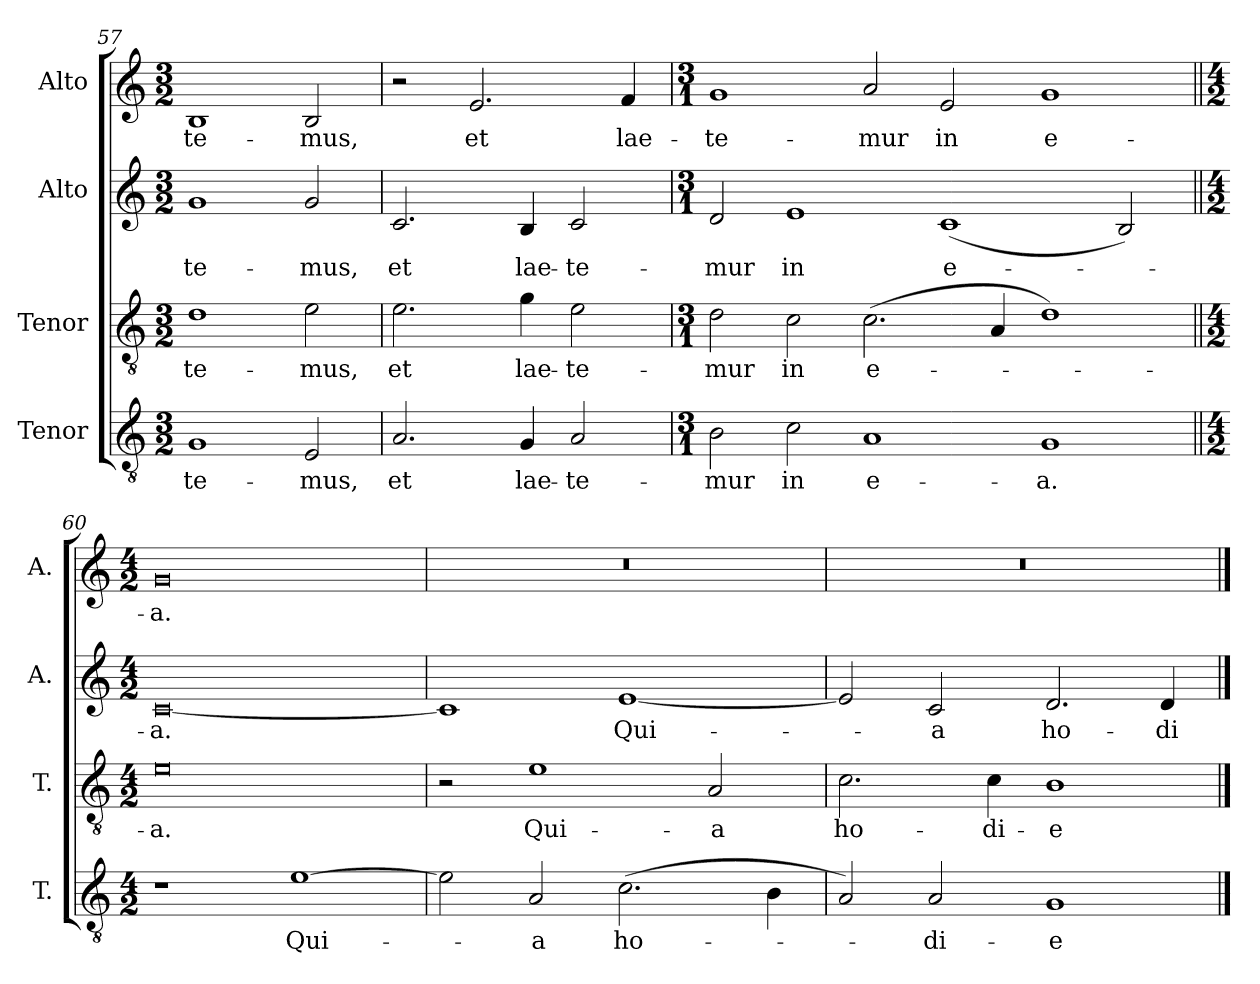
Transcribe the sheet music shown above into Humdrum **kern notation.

**kern	**text	**kern	**text	**kern	**text	**kern	**text
*part4	*part4	*part3	*part3	*part2	*part2	*part1	*part1
*staff4	*staff4	*staff3	*staff3	*staff2	*staff2	*staff1	*staff1
*I"Tenor	*	*I"Tenor	*	*I"Alto	*	*I"Alto	*
*I'T.	*	*I'T.	*	*I'A.	*	*I'A.	*
*clefGv2	*	*clefGv2	*	*clefG2	*	*clefG2	*
*ITrd7c12	*	*ITrd7c12	*	*	*	*	*
*k[]	*	*k[]	*	*k[]	*	*k[]	*
*C:	*	*C:	*	*C:	*	*C:	*
*M3/2	*	*M3/2	*	*M3/2	*	*M3/2	*
=57	=57	=57	=57	=57	=57	=57	=57
!	!LO:LY:b:color=#000000	!	!	!	!	!	!
!	!	!	!LO:LY:b:color=#000000	!	!	!	!
!	!	!	!	!	!LO:LY:b:color=#000000	!	!
!	!	!	!	!	!	!	!LO:LY:b:color=#000000
1GGi	-te-	1Di	-te-	1gi	-te-	1Bi	-te-
!	!LO:LY:b:color=#000000	!	!	!	!	!	!
!	!	!	!LO:LY:b:color=#000000	!	!	!	!
!	!	!	!	!	!LO:LY:b:color=#000000	!	!
!	!	!	!	!	!	!	!LO:LY:b:color=#000000
2EEi/	-mus,	2Ei\	-mus,	2gi/	-mus,	2Bi/	-mus,
=58	=58	=58	=58	=58	=58	=58	=58
!	!LO:LY:b:color=#000000	!	!	!	!	!	!
!	!	!	!LO:LY:b:color=#000000	!	!	!	!
!	!	!	!	!	!LO:LY:b:color=#000000	!	!
2.AAi/	et	2.Ei\	et	2.ci/	et	2r	.
!	!	!	!	!	!	!	!LO:LY:b:color=#000000
.	.	.	.	.	.	2.ei/	et
!	!LO:LY:b:color=#000000	!	!	!	!	!	!
!	!	!	!LO:LY:b:color=#000000	!	!	!	!
!	!	!	!	!	!LO:LY:b:color=#000000	!	!
4GGi/	lae-	4Gi\	lae-	4Bi/	lae-	.	.
!	!LO:LY:b:color=#000000	!	!	!	!	!	!
!	!	!	!LO:LY:b:color=#000000	!	!	!	!
!	!	!	!	!	!LO:LY:b:color=#000000	!	!
2AAi/	-te-	2Ei\	-te-	2ci/	-te-	.	.
!	!	!	!	!	!	!	!LO:LY:b:color=#000000
.	.	.	.	.	.	4fi/	lae-
=59	=59	=59	=59	=59	=59	=59	=59
*M3/1	*	*M3/1	*	*M3/1	*	*M3/1	*
!	!LO:LY:b:color=#000000	!	!	!	!	!	!
!	!	!	!LO:LY:b:color=#000000	!	!	!	!
!	!	!	!	!	!LO:LY:b:color=#000000	!	!
!	!	!	!	!	!	!	!LO:LY:b:color=#000000
2BBi\	-mur	2Di\	-mur	2di/	-mur	1gi	-te-
!	!LO:LY:b:color=#000000	!	!	!	!	!	!
!	!	!	!LO:LY:b:color=#000000	!	!	!	!
!	!	!	!	!	!LO:LY:b:color=#000000	!	!
2Ci\	in	2Ci\	in	1ei	in	.	.
!	!LO:LY:b:color=#000000	!	!	!	!	!	!
!	!	!	!LO:LY:b:color=#000000	!	!	!	!
!	!	!	!	!	!	!	!LO:LY:b:color=#000000
1AAi	e-	(2.Ci\	e-	.	.	2ai/	-mur
!	!	!	!	!	!LO:LY:b:color=#000000	!	!
!	!	!	!	!	!	!	!LO:LY:b:color=#000000
.	.	.	.	(1ci	e-	2ei/	in
.	.	4AAi/	.	.	.	.	.
!	!LO:LY:b:color=#000000	!	!	!	!	!	!
!	!	!	!	!	!	!	!LO:LY:b:color=#000000
1GGi	-a.	1Di)	.	.	.	1gi	e-
.	.	.	.	2Bi/)	.	.	.
=60||	=60||	=60||	=60||	=60||	=60||	=60||	=60||
*M4/2	*	*M4/2	*	*M4/2	*	*M4/2	*
!	!	!	!LO:LY:b:color=#000000	!	!	!	!
!	!	!	!	!	!LO:LY:b:color=#000000	!	!
*	*	*	*	*	*	*MM208	*
!	!	!	!	!	!	!	!LO:LY:b:color=#000000
1r	.	0Ei	-a.	[0ci	-a.	0gi	-a.
!	!LO:LY:b:color=#000000	!	!	!	!	!	!
[1Ei	Qui-	.	.	.	.	.	.
=61	=61	=61	=61	=61	=61	=61	=61
!	!	!	!	!	!	!LO:N:vis=1	!
2Ei\]	.	2r	.	1ci]	.	0r	.
!	!LO:LY:b:color=#000000	!	!	!	!	!	!
!	!	!	!LO:LY:b:color=#000000	!	!	!	!
2AAi/	-a	1Ei	Qui-	.	.	.	.
!	!LO:LY:b:color=#000000	!	!	!	!	!	!
!	!	!	!	!	!LO:LY:b:color=#000000	!	!
(2.Ci\	ho-	.	.	[1ei	Qui-	.	.
!	!	!	!LO:LY:b:color=#000000	!	!	!	!
.	.	2AAi/	-a	.	.	.	.
4BBi\	.	.	.	.	.	.	.
=62	=62	=62	=62	=62	=62	=62	=62
!	!	!	!LO:LY:b:color=#000000	!	!	!LO:N:vis=1	!
2AAi/)	.	2.Ci\	ho-	2ei/]	.	0r	.
!	!LO:LY:b:color=#000000	!	!	!	!	!	!
!	!	!	!	!	!LO:LY:b:color=#000000	!	!
2AAi/	-di-	.	.	2ci/	-a	.	.
!	!	!	!LO:LY:b:color=#000000	!	!	!	!
.	.	4Ci\	-di-	.	.	.	.
!	!LO:LY:b:color=#000000	!	!	!	!	!	!
!	!	!	!LO:LY:b:color=#000000	!	!	!	!
!	!	!	!	!	!LO:LY:b:color=#000000	!	!
1GGi	-e	1BBi	-e	2.di/	ho-	.	.
!	!	!	!	!	!LO:LY:b:color=#000000	!	!
.	.	.	.	4di/	-di-	.	.
==	==	==	==	==	==	==	==
*-	*-	*-	*-	*-	*-	*-	*-
